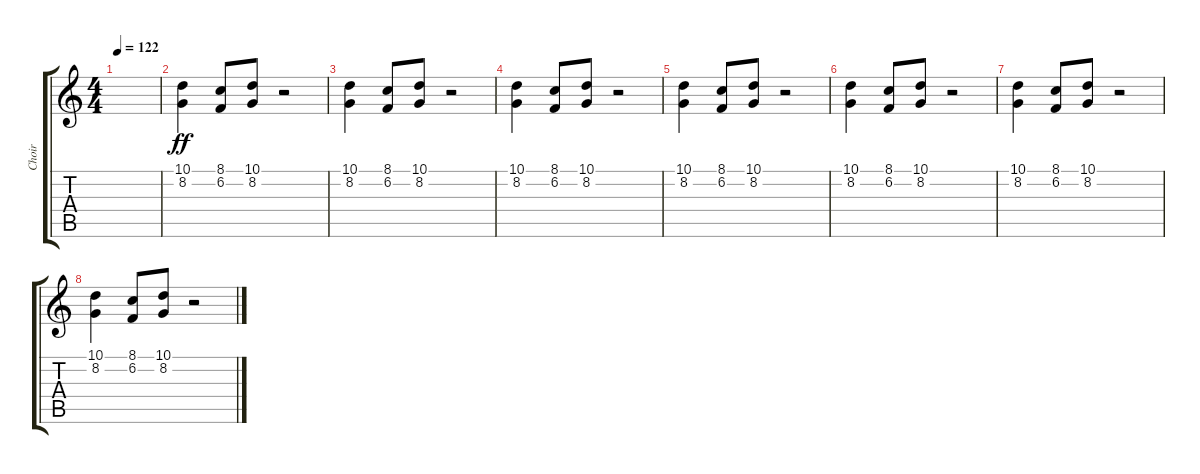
\track ("Choir" "Choir") {instrument choiraahs}
\staff {score tabs}
\tuning (E4 B3 G3 D3 A2 E2) {hide}
\ts (4 4)
\tempo 122
\clef g2
\ks c
|
(10.1 8.2).4{dy ff} (8.1 6.2).8 (10.1 8.2).8 r.2 |
(10.1 8.2).4 (8.1 6.2).8 (10.1 8.2).8 r.2 |
(10.1 8.2).4 (8.1 6.2).8 (10.1 8.2).8 r.2 |
(10.1 8.2).4 (8.1 6.2).8 (10.1 8.2).8 r.2 |
(10.1 8.2).4 (8.1 6.2).8 (10.1 8.2).8 r.2 |
(10.1 8.2).4 (8.1 6.2).8 (10.1 8.2).8 r.2 |
(10.1 8.2).4 (8.1 6.2).8 (10.1 8.2).8 r.2
